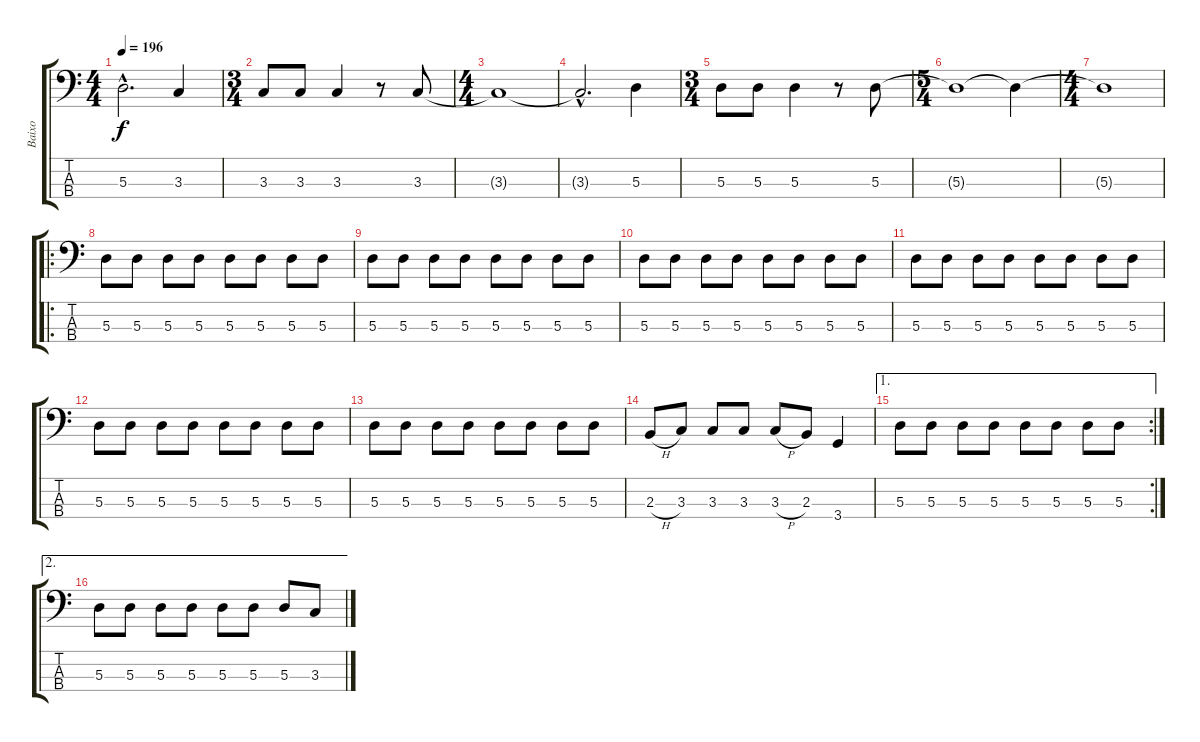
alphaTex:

\track ("Baixo" "Baixo") {instrument electricbassfinger}
\staff {score tabs}
\tuning (G2 D2 A1 E1) {hide}
\ts (4 4)
\tempo 196
\clef f4
\ks c
5.3{hac t}.2{d dy f} 3.3.4 |
\ts (3 4)
3.3.8 3.3.8 3.3.4 r.8 3.3.8 |
\ts (4 4)
3.3{t}.1 |
3.3{hac t}.2{d} 5.3.4 |
\ts (3 4)
5.3.8 5.3.8 5.3.4 r.8 5.3.8 |
\ts (5 4)
5.3{t}.1 5.3{t}.4 |
\ts (4 4)
5.3{t}.1 |
\ro
5.3.8 5.3.8 5.3.8 5.3.8 5.3.8 5.3.8 5.3.8 5.3.8 |
5.3.8 5.3.8 5.3.8 5.3.8 5.3.8 5.3.8 5.3.8 5.3.8 |
5.3.8 5.3.8 5.3.8 5.3.8 5.3.8 5.3.8 5.3.8 5.3.8 |
5.3.8 5.3.8 5.3.8 5.3.8 5.3.8 5.3.8 5.3.8 5.3.8 |
5.3.8 5.3.8 5.3.8 5.3.8 5.3.8 5.3.8 5.3.8 5.3.8 |
5.3.8 5.3.8 5.3.8 5.3.8 5.3.8 5.3.8 5.3.8 5.3.8 |
2.3{h}.8 3.3.8 3.3.8 3.3.8 3.3{h}.8 2.3.8 3.4.4 |
\ae 1
\rc 2
5.3.8 5.3.8 5.3.8 5.3.8 5.3.8 5.3.8 5.3.8 5.3.8 |
\ae 2
5.3.8 5.3.8 5.3.8 5.3.8 5.3.8 5.3.8 5.3.8 3.3.8
